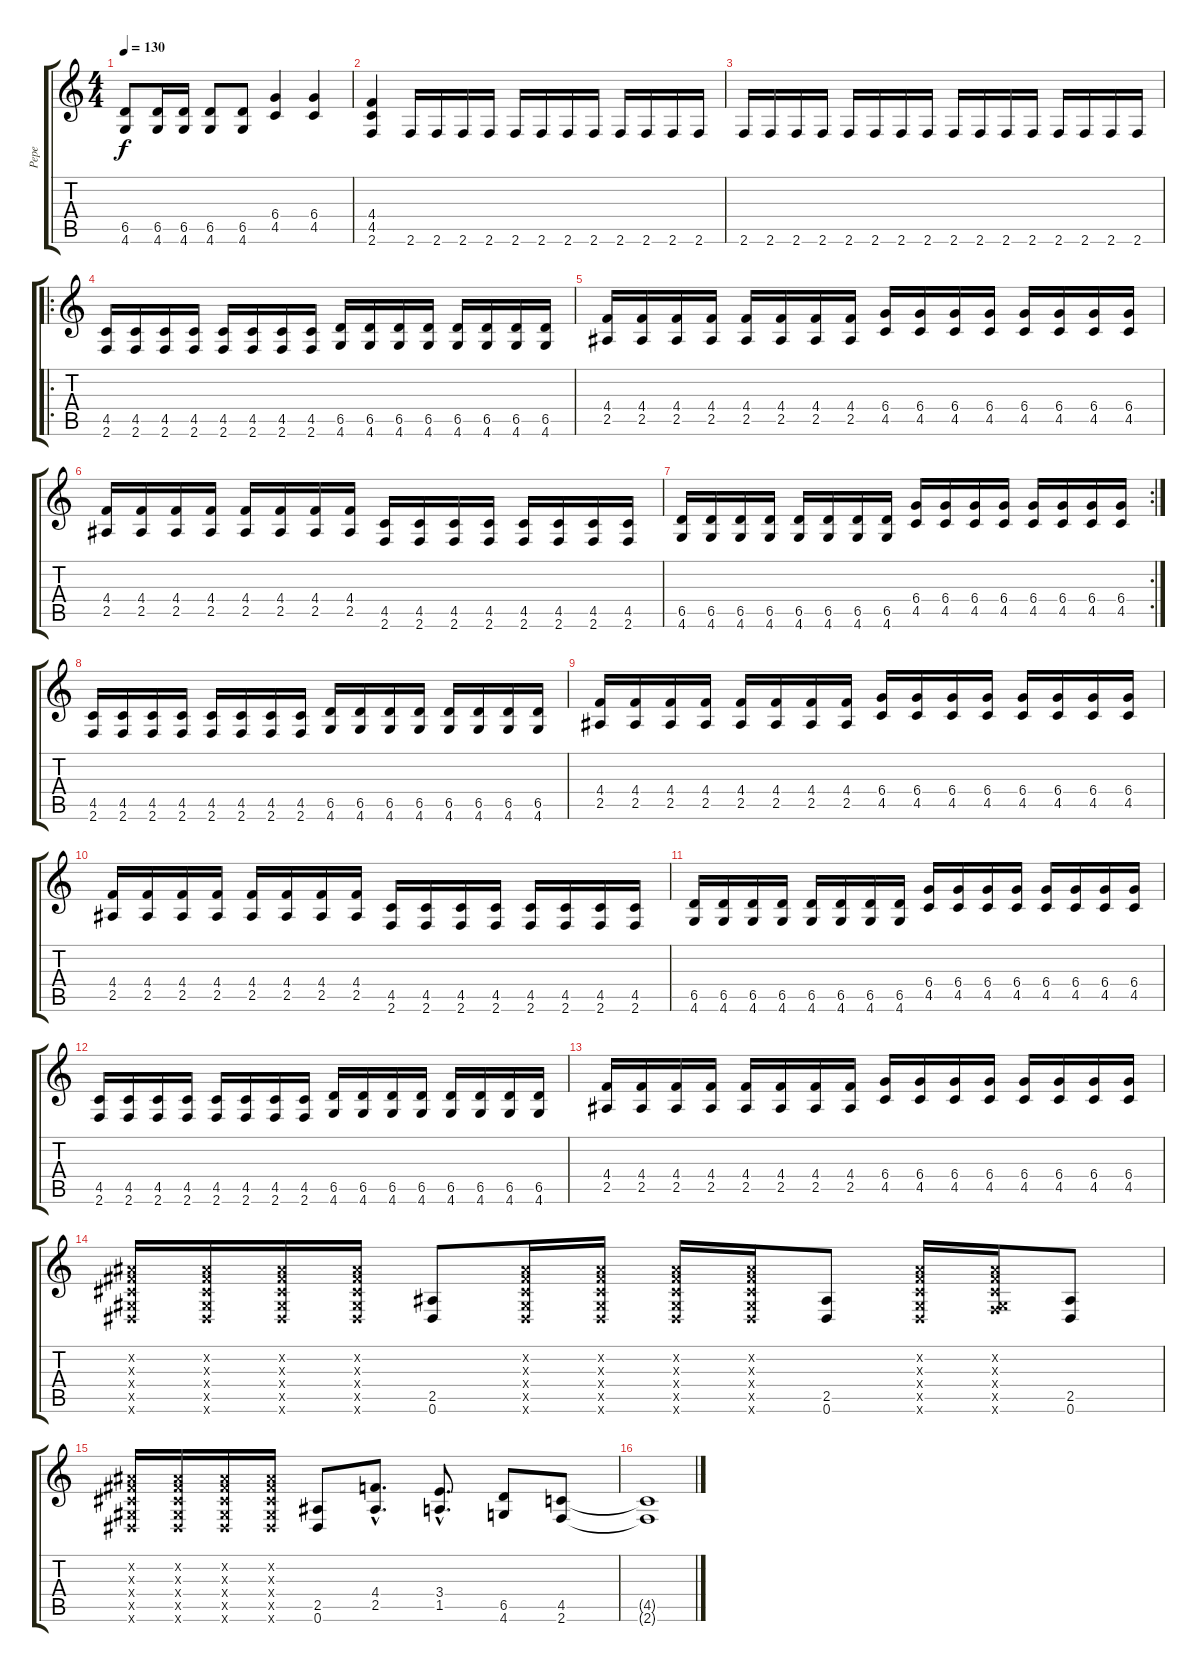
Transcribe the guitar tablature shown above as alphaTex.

\track ("Pepe" "Pepe") {instrument distortionguitar}
\staff {score tabs}
\tuning (Eb4 Bb3 Gb3 Db3 Ab2 Eb2) {hide}
\ts (4 4)
\tempo 130
\clef g2
\ks c
(6.5 4.6).8{dy f} (6.5 4.6).16 (6.5 4.6).16 (6.5 4.6).8 (6.5 4.6).8 (6.4 4.5).4 (6.4 4.5).4 |
(4.4 4.5 2.6).4 2.6.16 2.6.16 2.6.16 2.6.16 2.6.16 2.6.16 2.6.16 2.6.16 2.6.16 2.6.16 2.6.16 2.6.16 |
2.6.16 2.6.16 2.6.16 2.6.16 2.6.16 2.6.16 2.6.16 2.6.16 2.6.16 2.6.16 2.6.16 2.6.16 2.6.16 2.6.16 2.6.16 2.6.16 |
\ro
(4.5 2.6).16 (4.5 2.6).16 (4.5 2.6).16 (4.5 2.6).16 (4.5 2.6).16 (4.5 2.6).16 (4.5 2.6).16 (4.5 2.6).16 (6.5 4.6).16 (6.5 4.6).16 (6.5 4.6).16 (6.5 4.6).16 (6.5 4.6).16 (6.5 4.6).16 (6.5 4.6).16 (6.5 4.6).16 |
(4.4 2.5).16 (4.4 2.5).16 (4.4 2.5).16 (4.4 2.5).16 (4.4 2.5).16 (4.4 2.5).16 (4.4 2.5).16 (4.4 2.5).16 (6.4 4.5).16 (6.4 4.5).16 (6.4 4.5).16 (6.4 4.5).16 (6.4 4.5).16 (6.4 4.5).16 (6.4 4.5).16 (6.4 4.5).16 |
(4.4 2.5).16 (4.4 2.5).16 (4.4 2.5).16 (4.4 2.5).16 (4.4 2.5).16 (4.4 2.5).16 (4.4 2.5).16 (4.4 2.5).16 (4.5 2.6).16 (4.5 2.6).16 (4.5 2.6).16 (4.5 2.6).16 (4.5 2.6).16 (4.5 2.6).16 (4.5 2.6).16 (4.5 2.6).16 |
\rc 2
(6.5 4.6).16 (6.5 4.6).16 (6.5 4.6).16 (6.5 4.6).16 (6.5 4.6).16 (6.5 4.6).16 (6.5 4.6).16 (6.5 4.6).16 (6.4 4.5).16 (6.4 4.5).16 (6.4 4.5).16 (6.4 4.5).16 (6.4 4.5).16 (6.4 4.5).16 (6.4 4.5).16 (6.4 4.5).16 |
(4.5 2.6).16 (4.5 2.6).16 (4.5 2.6).16 (4.5 2.6).16 (4.5 2.6).16 (4.5 2.6).16 (4.5 2.6).16 (4.5 2.6).16 (6.5 4.6).16 (6.5 4.6).16 (6.5 4.6).16 (6.5 4.6).16 (6.5 4.6).16 (6.5 4.6).16 (6.5 4.6).16 (6.5 4.6).16 |
(4.4 2.5).16 (4.4 2.5).16 (4.4 2.5).16 (4.4 2.5).16 (4.4 2.5).16 (4.4 2.5).16 (4.4 2.5).16 (4.4 2.5).16 (6.4 4.5).16 (6.4 4.5).16 (6.4 4.5).16 (6.4 4.5).16 (6.4 4.5).16 (6.4 4.5).16 (6.4 4.5).16 (6.4 4.5).16 |
(4.4 2.5).16 (4.4 2.5).16 (4.4 2.5).16 (4.4 2.5).16 (4.4 2.5).16 (4.4 2.5).16 (4.4 2.5).16 (4.4 2.5).16 (4.5 2.6).16 (4.5 2.6).16 (4.5 2.6).16 (4.5 2.6).16 (4.5 2.6).16 (4.5 2.6).16 (4.5 2.6).16 (4.5 2.6).16 |
(6.5 4.6).16 (6.5 4.6).16 (6.5 4.6).16 (6.5 4.6).16 (6.5 4.6).16 (6.5 4.6).16 (6.5 4.6).16 (6.5 4.6).16 (6.4 4.5).16 (6.4 4.5).16 (6.4 4.5).16 (6.4 4.5).16 (6.4 4.5).16 (6.4 4.5).16 (6.4 4.5).16 (6.4 4.5).16 |
(4.5 2.6).16 (4.5 2.6).16 (4.5 2.6).16 (4.5 2.6).16 (4.5 2.6).16 (4.5 2.6).16 (4.5 2.6).16 (4.5 2.6).16 (6.5 4.6).16 (6.5 4.6).16 (6.5 4.6).16 (6.5 4.6).16 (6.5 4.6).16 (6.5 4.6).16 (6.5 4.6).16 (6.5 4.6).16 |
(4.4 2.5).16 (4.4 2.5).16 (4.4 2.5).16 (4.4 2.5).16 (4.4 2.5).16 (4.4 2.5).16 (4.4 2.5).16 (4.4 2.5).16 (6.4 4.5).16 (6.4 4.5).16 (6.4 4.5).16 (6.4 4.5).16 (6.4 4.5).16 (6.4 4.5).16 (6.4 4.5).16 (6.4 4.5).16 |
(0.2{x} 0.3{x} 0.4{x} 0.5{x} 0.6{x}).16 (0.2{x} 0.3{x} 0.4{x} 0.5{x} 0.6{x}).16 (0.2{x} 0.3{x} 0.4{x} 0.5{x} 0.6{x}).16 (0.2{x} 0.3{x} 0.4{x} 0.5{x} 0.6{x}).16 (2.5 0.6).8 (0.2{x} 0.3{x} 0.4{x} 0.5{x} 0.6{x}).16 (0.2{x} 0.3{x} 0.4{x} 0.5{x} 0.6{x}).16 (0.2{x} 0.3{x} 0.4{x} 0.5{x} 0.6{x}).16 (0.2{x} 0.3{x} 0.4{x} 0.5{x} 0.6{x}).16 (2.5 0.6).8 (0.2{x} 0.3{x} 0.4{x} 0.5{x} 0.6{x}).16 (0.2{x} 0.3{x} 0.4{x} 0.5{x} 2.6{x}).16 (2.5 0.6).8 |
(0.2{x} 0.3{x} 0.4{x} 0.5{x} 0.6{x}).16 (0.2{x} 0.3{x} 0.4{x} 0.5{x} 0.6{x}).16 (0.2{x} 0.3{x} 0.4{x} 0.5{x} 0.6{x}).16 (0.2{x} 0.3{x} 0.4{x} 0.5{x} 0.6{x}).16 (2.5 0.6).8 (4.4{hac} 2.5{hac}).8{d} (3.4{hac} 1.5{hac}).8{d} (6.5 4.6).8 (4.5 2.6).8 |
(4.5{t} 2.6{t}).1{volume 4}
